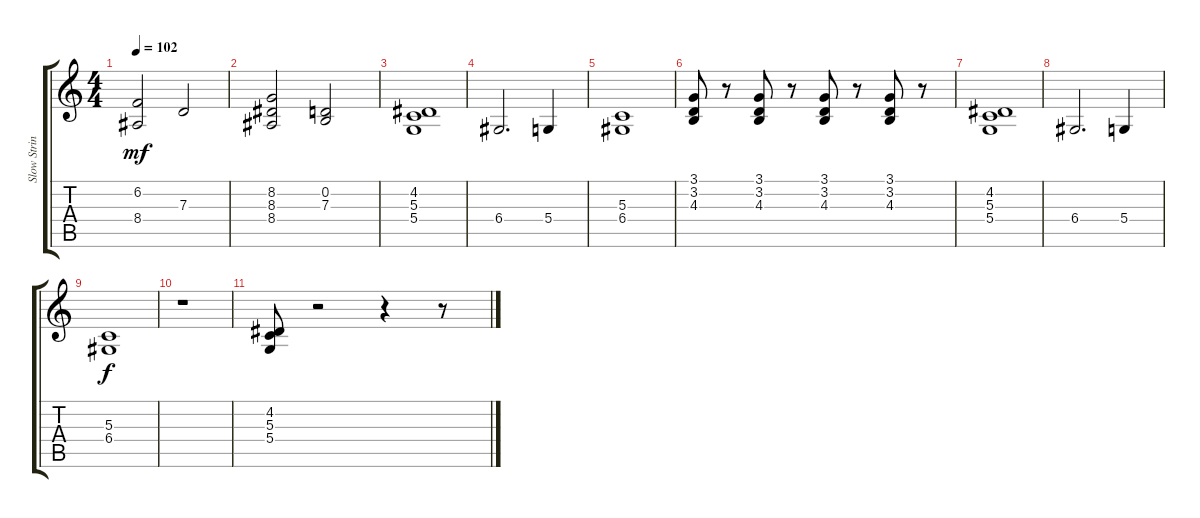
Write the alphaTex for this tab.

\track ("Slow Strings" "Slow Strin") {instrument stringensemble2}
\staff {score tabs}
\tuning (E4 B3 G3 D3 A2 E2) {hide}
\ts (4 4)
\tempo 102
\clef g2
\ks c
(6.2 8.4).2{dy mf} 7.3.2 |
(8.2 8.3 8.4).2 (0.2 7.3).2 |
(4.2 5.3 5.4).1 |
6.4.2{d} 5.4.4 |
(5.3 6.4).1 |
(3.1 3.2 4.3).8 r.8 (3.1 3.2 4.3).8 r.8 (3.1 3.2 4.3).8 r.8 (3.1 3.2 4.3).8 r.8 |
(4.2 5.3 5.4).1 |
6.4.2{d} 5.4.4 |
(5.3 6.4).1{dy f} |
r.1 |
(4.2 5.3 5.4).8 r.2 r.4 r.8
